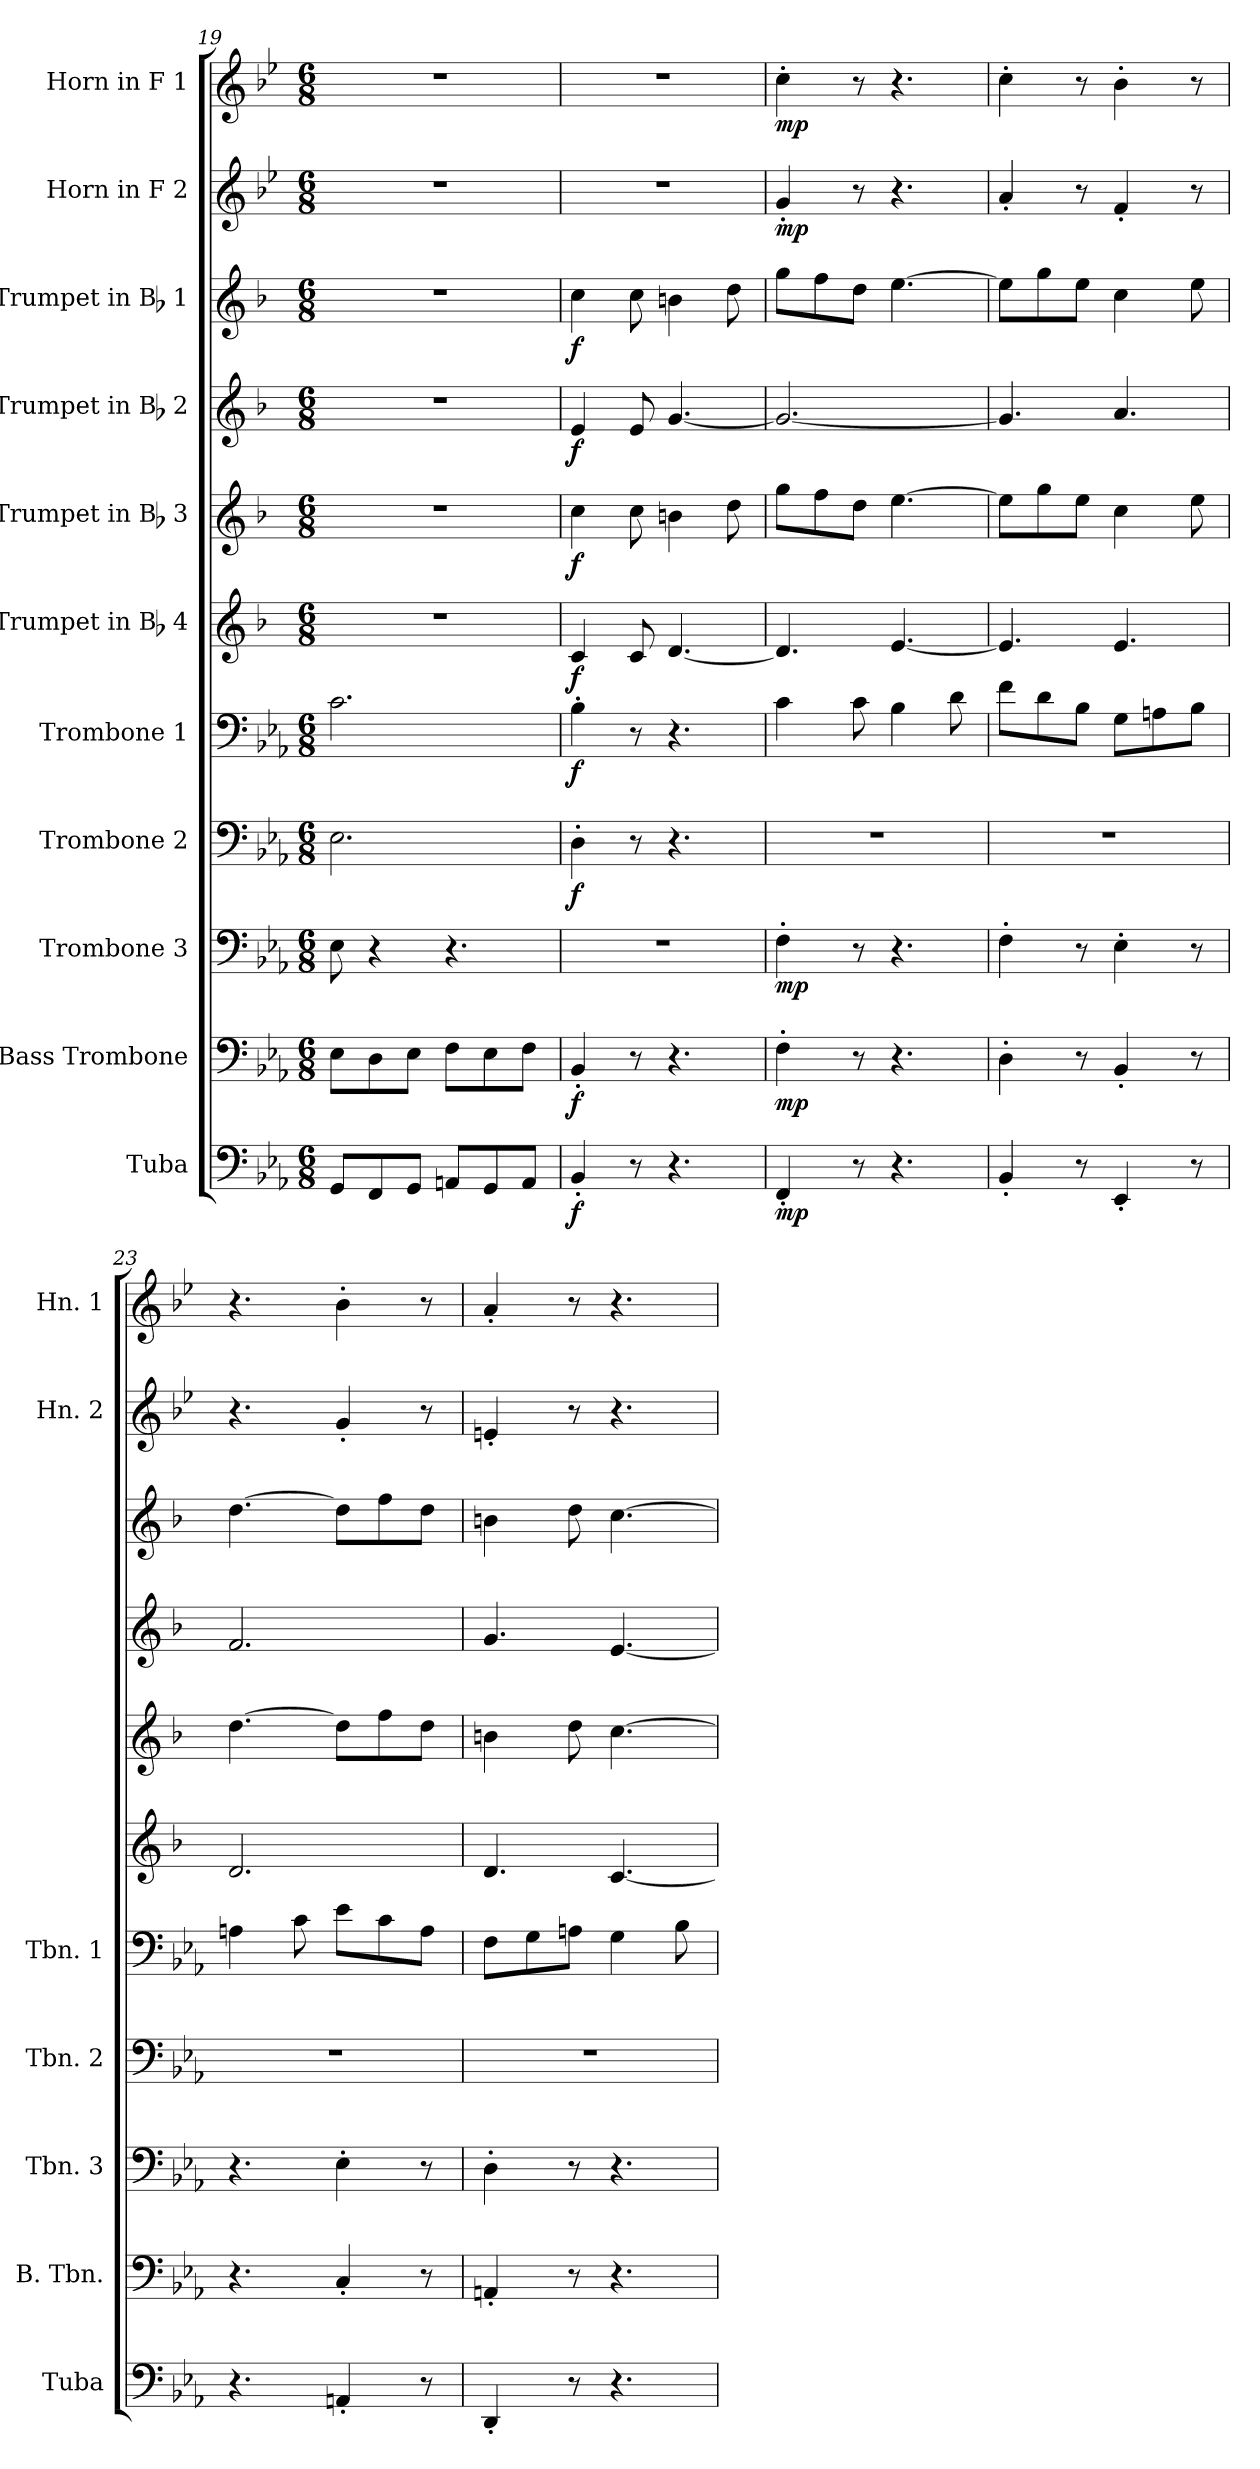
**kern	**dynam	**kern	**dynam	**kern	**dynam	**kern	**dynam	**kern	**dynam	**kern	**dynam	**kern	**dynam	**kern	**dynam	**kern	**dynam	**kern	**dynam	**kern	**dynam
*part11	*part11	*part10	*part10	*part9	*part9	*part8	*part8	*part7	*part7	*part6	*part6	*part5	*part5	*part4	*part4	*part3	*part3	*part2	*part2	*part1	*part1
*staff11	*staff11	*staff10	*staff10	*staff9	*staff9	*staff8	*staff8	*staff7	*staff7	*staff6	*staff6	*staff5	*staff5	*staff4	*staff4	*staff3	*staff3	*staff2	*staff2	*staff1	*staff1
*I"Tuba	*	*I"Bass Trombone	*	*I"Trombone 3	*	*I"Trombone 2	*	*I"Trombone 1	*	*I"Trumpet in Bb 4	*	*I"Trumpet in Bb 3	*	*I"Trumpet in Bb 2	*	*I"Trumpet in Bb 1	*	*I"Horn in F 2	*	*I"Horn in F 1	*
*I'Tuba	*	*I'B. Tbn.	*	*I'Tbn. 3	*	*I'Tbn. 2	*	*I'Tbn. 1	*	*	*	*	*	*	*	*	*	*I'Hn. 2	*	*I'Hn. 1	*
!!LO:PB:g=z
*clefF4	*	*clefF4	*	*clefF4	*	*clefF4	*	*clefF4	*	*clefG2	*	*clefG2	*	*clefG2	*	*clefG2	*	*clefG2	*	*clefG2	*
*	*	*	*	*	*	*	*	*	*	*ITrd1c2	*	*ITrd1c2	*	*ITrd1c2	*	*ITrd1c2	*	*ITrd4c7	*	*ITrd4c7	*
*k[b-e-a-]	*	*k[b-e-a-]	*	*k[b-e-a-]	*	*k[b-e-a-]	*	*k[b-e-a-]	*	*k[b-e-a-]	*	*k[b-e-a-]	*	*k[b-e-a-]	*	*k[b-e-a-]	*	*k[b-e-a-]	*	*k[b-e-a-]	*
*E-:	*	*E-:	*	*E-:	*	*E-:	*	*E-:	*	*E-:	*	*E-:	*	*E-:	*	*E-:	*	*E-:	*	*E-:	*
*M6/8	*	*M6/8	*	*M6/8	*	*M6/8	*	*M6/8	*	*M6/8	*	*M6/8	*	*M6/8	*	*M6/8	*	*M6/8	*	*M6/8	*
=19	=19	=19	=19	=19	=19	=19	=19	=19	=19	=19	=19	=19	=19	=19	=19	=19	=19	=19	=19	=19	=19
8GG/L	.	8E-\L	.	8E-\	.	2.E-\	.	2.c\	.	2.r	.	2.r	.	2.r	.	2.r	.	2.r	.	2.r	.
8FF/	.	8D\	.	4r	.	.	.	.	.	.	.	.	.	.	.	.	.	.	.	.	.
8GG/J	.	8E-\J	.	.	.	.	.	.	.	.	.	.	.	.	.	.	.	.	.	.	.
8AAn/L	.	8F\L	.	4.r	.	.	.	.	.	.	.	.	.	.	.	.	.	.	.	.	.
8GG/	.	8E-\	.	.	.	.	.	.	.	.	.	.	.	.	.	.	.	.	.	.	.
8AA/J	.	8F\J	.	.	.	.	.	.	.	.	.	.	.	.	.	.	.	.	.	.	.
=20	=20	=20	=20	=20	=20	=20	=20	=20	=20	=20	=20	=20	=20	=20	=20	=20	=20	=20	=20	=20	=20
!	!LO:DY:b	!	!LO:DY:b	!	!	!	!LO:DY:b	!	!LO:DY:b	!	!LO:DY:b	!	!LO:DY:b	!	!LO:DY:b	!	!LO:DY:b	!	!	!	!
4BB-'</	f	4BB-'</	f	2.r	.	4D'>\	f	4B-'>\	f	4B-/	f	4b-\	f	4d/	f	4b-\	f	2.r	.	2.r	.
8r	.	8r	.	.	.	8r	.	8r	.	8B-/	.	8b-\	.	8d/	.	8b-\	.	.	.	.	.
4.r	.	4.r	.	.	.	4.r	.	4.r	.	[4.c/	.	4an\	.	[4.f/	.	4an\	.	.	.	.	.
.	.	.	.	.	.	.	.	.	.	.	.	8cc\	.	.	.	8cc\	.	.	.	.	.
=21	=21	=21	=21	=21	=21	=21	=21	=21	=21	=21	=21	=21	=21	=21	=21	=21	=21	=21	=21	=21	=21
!	!LO:DY:b	!	!LO:DY:b	!	!LO:DY:b	!	!	!	!	!	!	!	!	!	!	!	!	!	!LO:DY:b	!	!LO:DY:b
4FF'</	mp	4F'>\	mp	4F'>\	mp	2.r	.	4c\	.	4.c/]	.	8ff\L	.	2.f/_	.	8ff\L	.	4c'</	mp	4f'>\	mp
.	.	.	.	.	.	.	.	.	.	.	.	8ee-\	.	.	.	8ee-\	.	.	.	.	.
8r	.	8r	.	8r	.	.	.	8c\	.	.	.	8cc\J	.	.	.	8cc\J	.	8r	.	8r	.
4.r	.	4.r	.	4.r	.	.	.	4B-\	.	[4.d/	.	[4.dd\	.	.	.	[4.dd\	.	4.r	.	4.r	.
.	.	.	.	.	.	.	.	8d\	.	.	.	.	.	.	.	.	.	.	.	.	.
=22	=22	=22	=22	=22	=22	=22	=22	=22	=22	=22	=22	=22	=22	=22	=22	=22	=22	=22	=22	=22	=22
4BB-'</	.	4D'>\	.	4F'>\	.	2.r	.	8f\L	.	4.d/]	.	8dd\L]	.	4.f/]	.	8dd\L]	.	4d'</	.	4f'>\	.
.	.	.	.	.	.	.	.	8d\	.	.	.	8ff\	.	.	.	8ff\	.	.	.	.	.
8r	.	8r	.	8r	.	.	.	8B-\J	.	.	.	8dd\J	.	.	.	8dd\J	.	8r	.	8r	.
4EE-'</	.	4BB-'</	.	4E-'>\	.	.	.	8G\L	.	4.d/	.	4b-\	.	4.g/	.	4b-\	.	4B-'</	.	4e-'>\	.
.	.	.	.	.	.	.	.	8An\	.	.	.	.	.	.	.	.	.	.	.	.	.
8r	.	8r	.	8r	.	.	.	8B-\J	.	.	.	8dd\	.	.	.	8dd\	.	8r	.	8r	.
=23	=23	=23	=23	=23	=23	=23	=23	=23	=23	=23	=23	=23	=23	=23	=23	=23	=23	=23	=23	=23	=23
4.r	.	4.r	.	4.r	.	2.r	.	4An\	.	2.c/	.	[4.cc\	.	2.e-/	.	[4.cc\	.	4.r	.	4.r	.
.	.	.	.	.	.	.	.	8c\	.	.	.	.	.	.	.	.	.	.	.	.	.
4AAn'</	.	4C'</	.	4E-'>\	.	.	.	8e-\L	.	.	.	8cc\L]	.	.	.	8cc\L]	.	4c'</	.	4e-'>\	.
.	.	.	.	.	.	.	.	8c\	.	.	.	8ee-\	.	.	.	8ee-\	.	.	.	.	.
8r	.	8r	.	8r	.	.	.	8A\J	.	.	.	8cc\J	.	.	.	8cc\J	.	8r	.	8r	.
=24	=24	=24	=24	=24	=24	=24	=24	=24	=24	=24	=24	=24	=24	=24	=24	=24	=24	=24	=24	=24	=24
4DD'</	.	4AAn'</	.	4D'>\	.	2.r	.	8F\L	.	4.c/	.	4an\	.	4.f/	.	4an\	.	4An'</	.	4d'</	.
.	.	.	.	.	.	.	.	8G\	.	.	.	.	.	.	.	.	.	.	.	.	.
8r	.	8r	.	8r	.	.	.	8An\J	.	.	.	8cc\	.	.	.	8cc\	.	8r	.	8r	.
4.r	.	4.r	.	4.r	.	.	.	4G\	.	[4.B-/	.	[4.b-\	.	[4.d/	.	[4.b-\	.	4.r	.	4.r	.
.	.	.	.	.	.	.	.	8B-\	.	.	.	.	.	.	.	.	.	.	.	.	.
=	=	=	=	=	=	=	=	=	=	=	=	=	=	=	=	=	=	=	=	=	=
*-	*-	*-	*-	*-	*-	*-	*-	*-	*-	*-	*-	*-	*-	*-	*-	*-	*-	*-	*-	*-	*-
